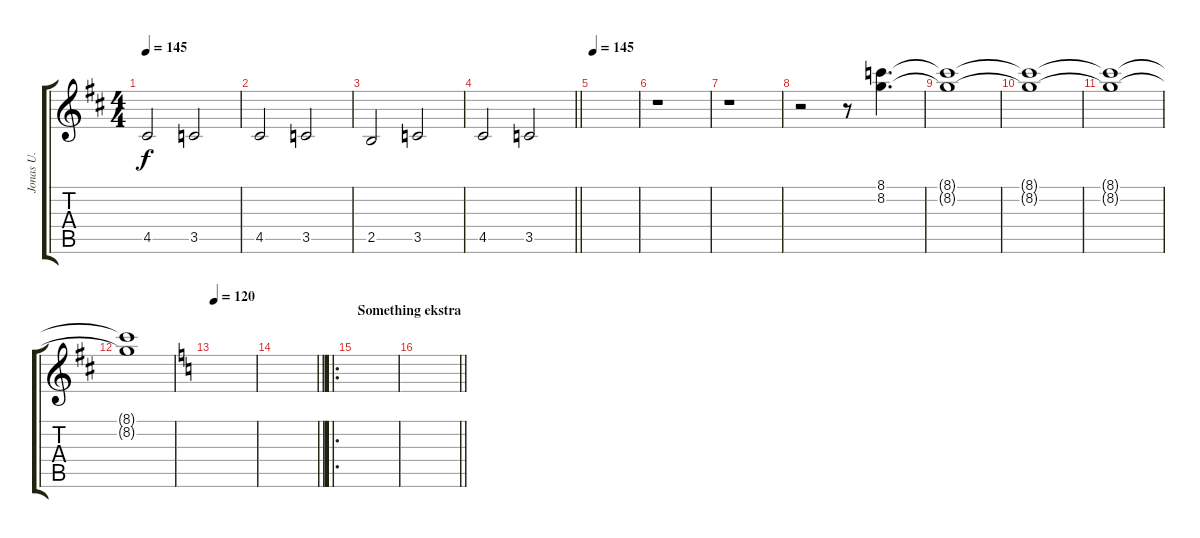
\track ("Jonas U." "Jonas U.") {instrument distortionguitar}
\staff {score tabs}
\tuning (E4 B3 G3 D3 A2 E2) {hide}
\ts (4 4)
\tempo 145
\clef g2
\ks d
4.5.2{dy f} 3.5.2 |
4.5.2 3.5.2 |
2.5.2 3.5.2 |
\barLineRight lightlight
4.5.2 3.5.2 |
\tempo 145
|
r.1 |
r.1 |
r.2 r.8 (8.1 8.2).4{d} |
(8.1{t} 8.2{t}).1 |
(8.1{t} 8.2{t}).1 |
(8.1{t} 8.2{t}).1 |
(8.1{t} 8.2{t}).1 |
\tempo 120
\ks c
|
\barLineRight lightlight
|
\ro
\section ("" "Something ekstra")
|
\barLineRight lightlight
